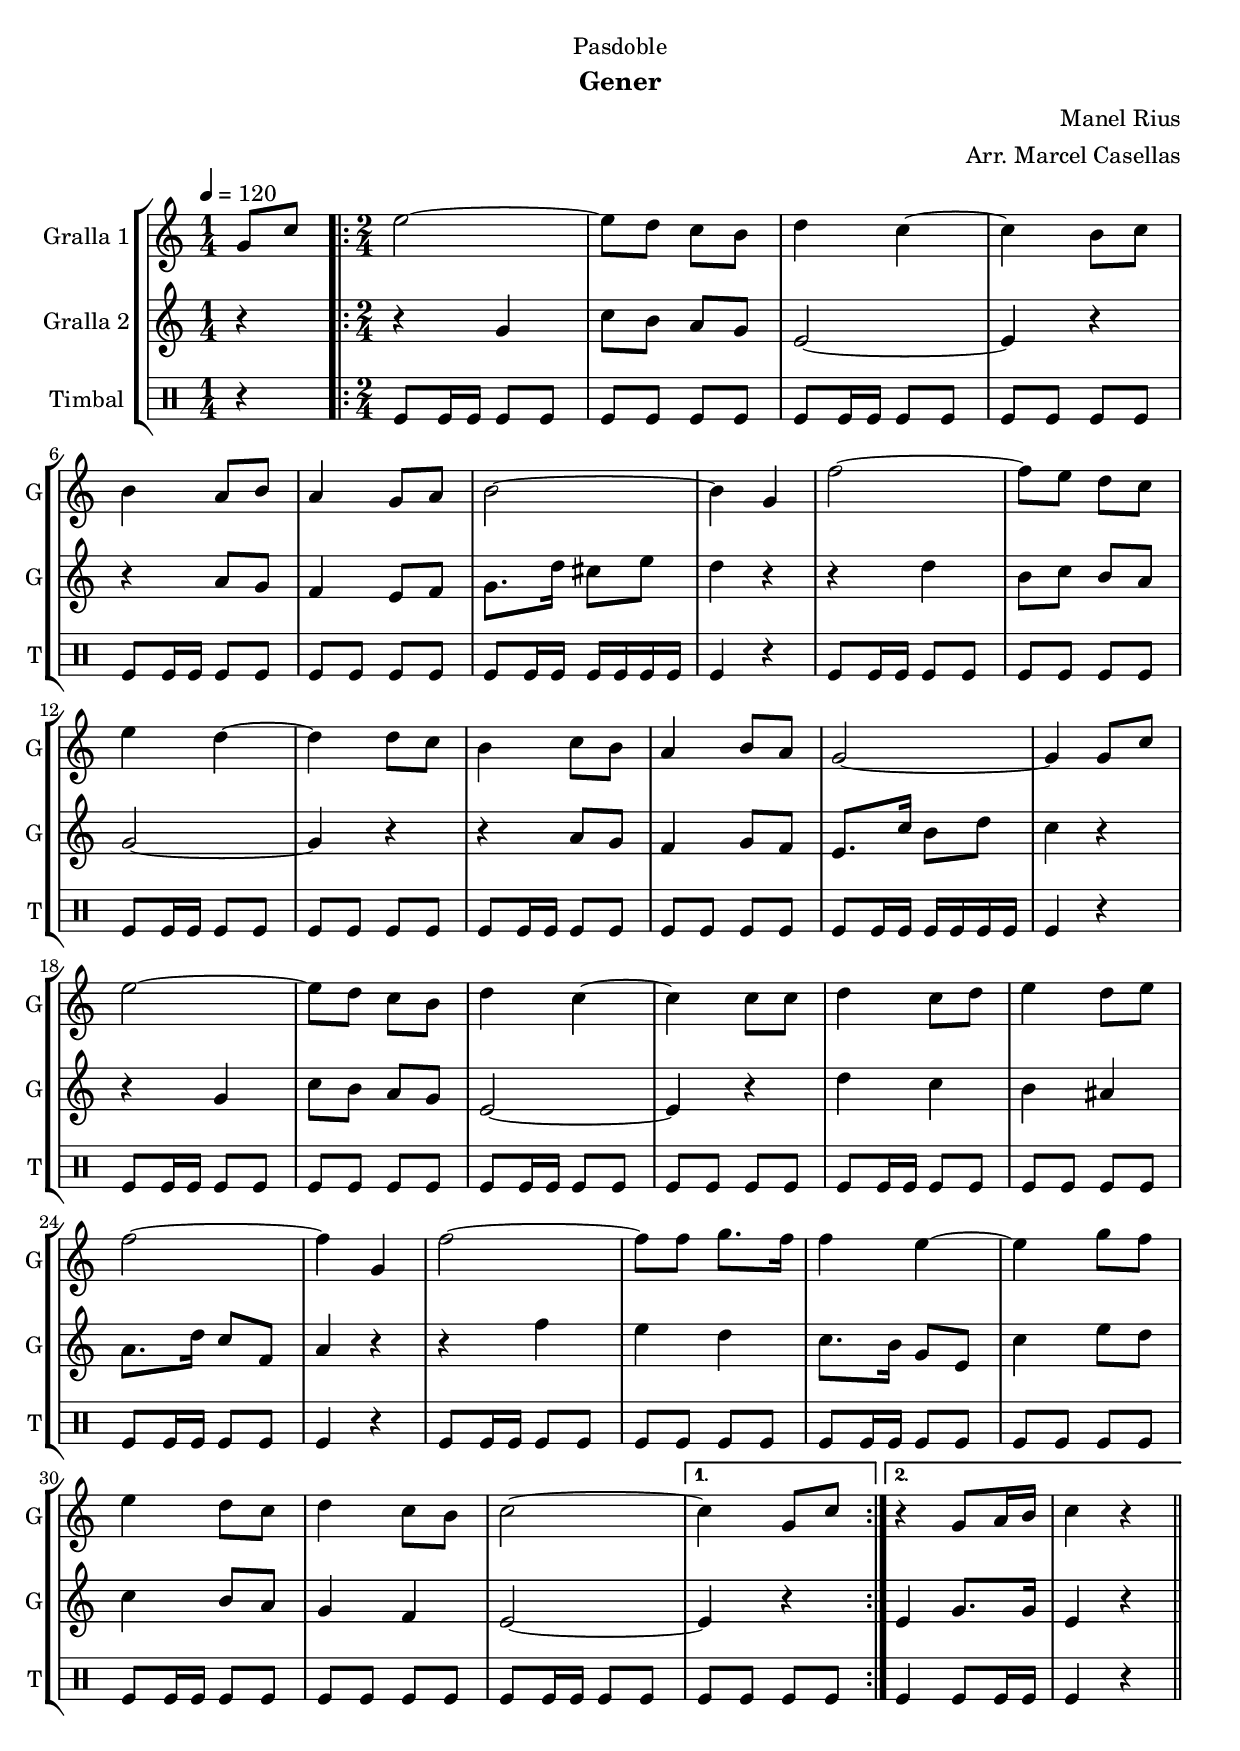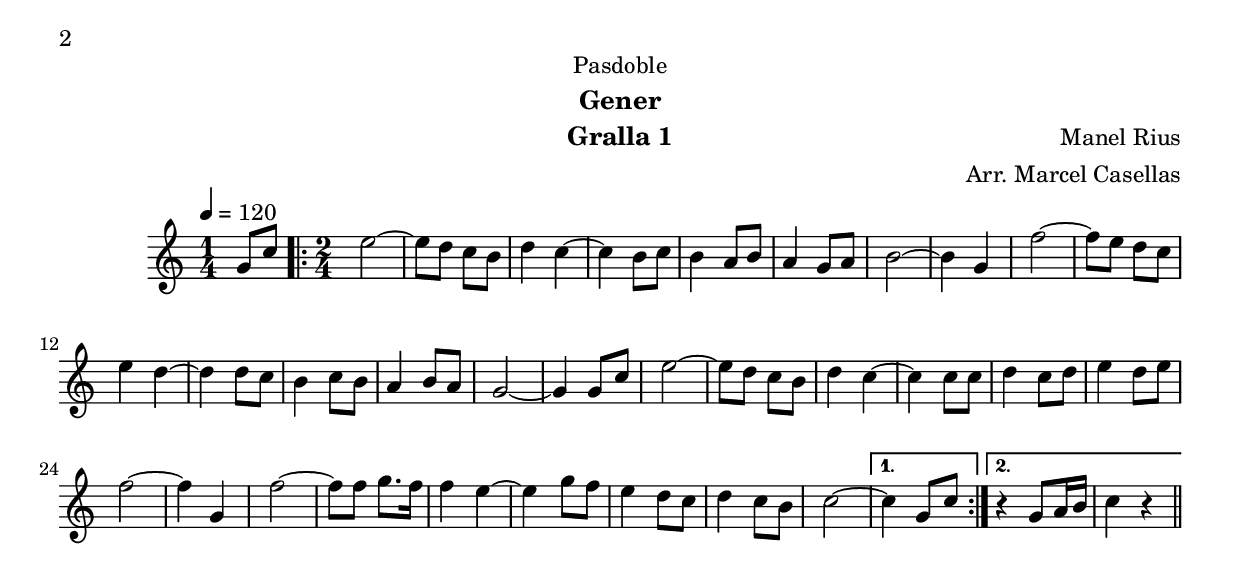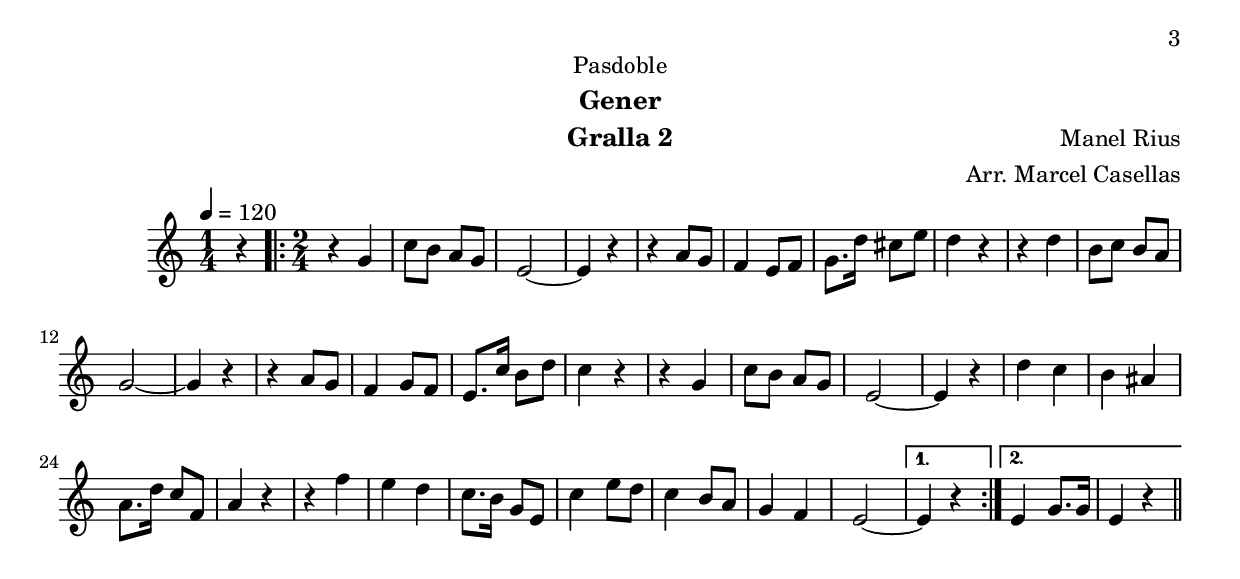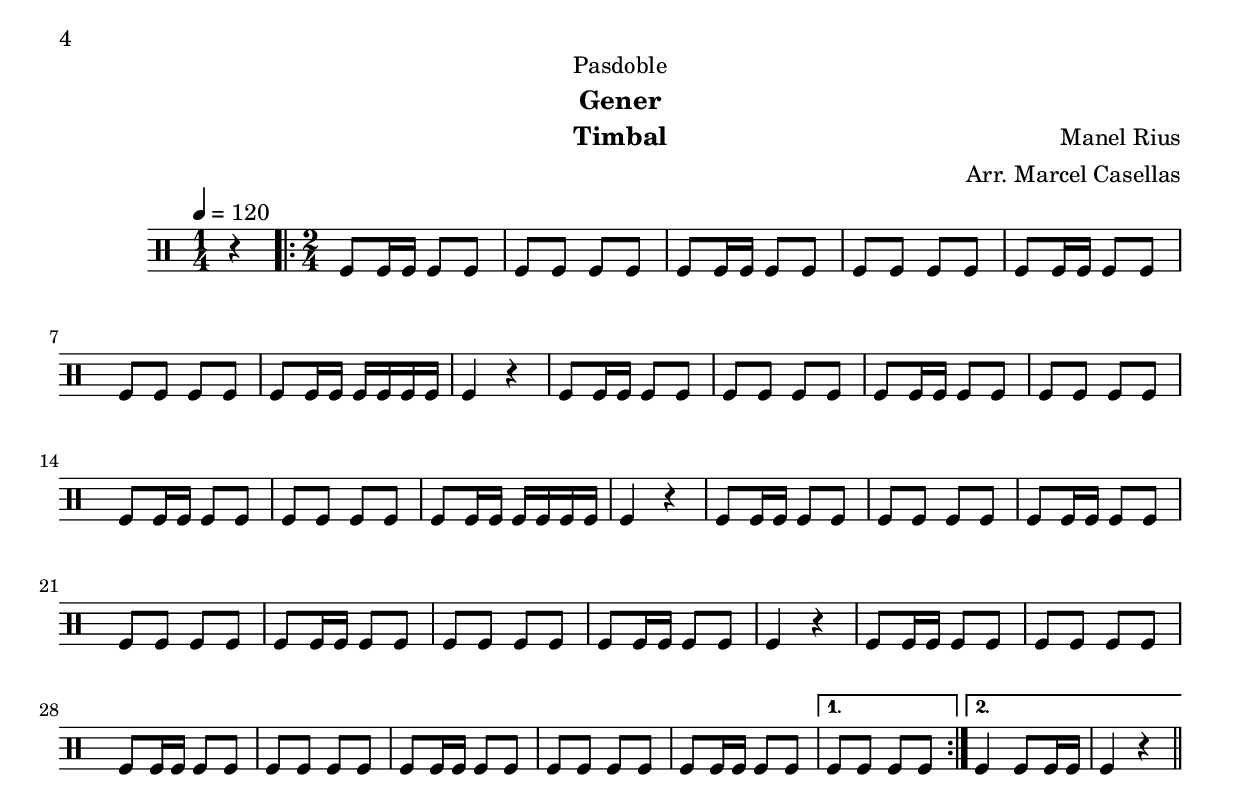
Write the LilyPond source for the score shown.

\version "2.16.2"

\header {
  dedication="Pasdoble"
  title=""
  subtitle="Gener"
  subsubtitle=""
  poet=""
  meter=""
  piece=""
  composer="Manel Rius"
  arranger="Arr. Marcel Casellas"
  opus=""
  instrument=""
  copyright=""
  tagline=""
}

liniaroAa =
\relative g'
{
  \tempo 4=120
  \clef treble
  \key c \major
  \time 1/4
  g8 c  |
  \time 2/4   \repeat volta 2 { e2 ~  |
  e8 d c b  |
  d4 c ~  |
  %05
  c4 b8 c  |
  b4 a8 b  |
  a4 g8 a  |
  b2 ~  |
  b4 g  |
  %10
  f'2 ~  |
  f8 e d c  |
  e4 d ~  |
  d4 d8 c  |
  b4 c8 b  |
  %15
  a4 b8 a  |
  g2 ~  |
  g4 g8 c  |
  e2 ~  |
  e8 d c b  |
  %20
  d4 c ~  |
  c4 c8 c  |
  d4 c8 d  |
  e4 d8 e  |
  f2 ~  |
  %25
  f4 g,  |
  f'2 ~  |
  f8 f g8. f16  |
  f4 e ~  |
  e4 g8 f  |
  %30
  e4 d8 c  |
  d4 c8 b  |
  c2 ~ }
  \alternative { { c4 g8 c }
  { r4 g8 a16 b  |
  %35
  c4 r } } \bar "||"
}

liniaroAb =
\relative g'
{
  \tempo 4=120
  \clef treble
  \key c \major
  \time 1/4
  r4  |
  \time 2/4   \repeat volta 2 { r4 g  |
  c8 b a g  |
  e2 ~  |
  %05
  e4 r  |
  r4 a8 g  |
  f4 e8 f  |
  g8. d'16 cis8 e  |
  d4 r  |
  %10
  r4 d  |
  b8 c b a  |
  g2 ~  |
  g4 r  |
  r4 a8 g  |
  %15
  f4 g8 f  |
  e8. c'16 b8 d  |
  c4 r  |
  r4 g  |
  c8 b a g  |
  %20
  e2 ~  |
  e4 r  |
  d'4 c  |
  b4 ais  |
  a8. d16 c8 f,  |
  %25
  a4 r  |
  r4 f'  |
  e4 d  |
  c8. b16 g8 e  |
  c'4 e8 d  |
  %30
  c4 b8 a  |
  g4 f  |
  e2 ~ }
  \alternative { { e4 r }
  { e4 g8. g16  |
  %35
  e4 r } } \bar "||"
}

liniaroAc =
\drummode
{
  \tempo 4=120
  \time 1/4
  r4  |
  \time 2/4   \repeat volta 2 { tomfl8 tomfl16 tomfl tomfl8 tomfl  |
  tomfl8 tomfl tomfl tomfl  |
  tomfl8 tomfl16 tomfl tomfl8 tomfl  |
  %05
  tomfl8 tomfl tomfl tomfl  |
  tomfl8 tomfl16 tomfl tomfl8 tomfl  |
  tomfl8 tomfl tomfl tomfl  |
  tomfl8 tomfl16 tomfl tomfl tomfl tomfl tomfl  |
  tomfl4 r  |
  %10
  tomfl8 tomfl16 tomfl tomfl8 tomfl  |
  tomfl8 tomfl tomfl tomfl  |
  tomfl8 tomfl16 tomfl tomfl8 tomfl  |
  tomfl8 tomfl tomfl tomfl  |
  tomfl8 tomfl16 tomfl tomfl8 tomfl  |
  %15
  tomfl8 tomfl tomfl tomfl  |
  tomfl8 tomfl16 tomfl tomfl tomfl tomfl tomfl  |
  tomfl4 r  |
  tomfl8 tomfl16 tomfl tomfl8 tomfl  |
  tomfl8 tomfl tomfl tomfl  |
  %20
  tomfl8 tomfl16 tomfl tomfl8 tomfl  |
  tomfl8 tomfl tomfl tomfl  |
  tomfl8 tomfl16 tomfl tomfl8 tomfl  |
  tomfl8 tomfl tomfl tomfl  |
  tomfl8 tomfl16 tomfl tomfl8 tomfl  |
  %25
  tomfl4 r  |
  tomfl8 tomfl16 tomfl tomfl8 tomfl  |
  tomfl8 tomfl tomfl tomfl  |
  tomfl8 tomfl16 tomfl tomfl8 tomfl  |
  tomfl8 tomfl tomfl tomfl  |
  %30
  tomfl8 tomfl16 tomfl tomfl8 tomfl  |
  tomfl8 tomfl tomfl tomfl  |
  tomfl8 tomfl16 tomfl tomfl8 tomfl }
  \alternative { { tomfl8 tomfl tomfl tomfl }
  { tomfl4 tomfl8 tomfl16 tomfl  |
  %35
  tomfl4 r } } \bar "||"
}

\bookpart {
  \score {
    \new StaffGroup {
      \override Score.RehearsalMark #'self-alignment-X = #LEFT
      <<
        \new Staff \with {instrumentName = #"Gralla 1" shortInstrumentName = #"G"} \liniaroAa
        \new Staff \with {instrumentName = #"Gralla 2" shortInstrumentName = #"G"} \liniaroAb
        \new DrumStaff \with {instrumentName = #"Timbal" shortInstrumentName = #"T"} \liniaroAc
      >>
    }
    \layout {}
  }
  \score { \unfoldRepeats
    \new StaffGroup {
      \override Score.RehearsalMark #'self-alignment-X = #LEFT
      <<
        \new Staff \with {instrumentName = #"Gralla 1" shortInstrumentName = #"G"} \liniaroAa
        \new Staff \with {instrumentName = #"Gralla 2" shortInstrumentName = #"G"} \liniaroAb
        \new DrumStaff \with {instrumentName = #"Timbal" shortInstrumentName = #"T"} \liniaroAc
      >>
    }
    \midi {
      \set Staff.midiInstrument = "oboe"
      \set DrumStaff.midiInstrument = "drums"
    }
  }
}

\bookpart {
  \header {instrument="Gralla 1"}
  \score {
    \new StaffGroup {
      \override Score.RehearsalMark #'self-alignment-X = #LEFT
      <<
        \new Staff \liniaroAa
      >>
    }
    \layout {}
  }
  \score { \unfoldRepeats
    \new StaffGroup {
      \override Score.RehearsalMark #'self-alignment-X = #LEFT
      <<
        \new Staff \liniaroAa
      >>
    }
    \midi {
      \set Staff.midiInstrument = "oboe"
      \set DrumStaff.midiInstrument = "drums"
    }
  }
}

\bookpart {
  \header {instrument="Gralla 2"}
  \score {
    \new StaffGroup {
      \override Score.RehearsalMark #'self-alignment-X = #LEFT
      <<
        \new Staff \liniaroAb
      >>
    }
    \layout {}
  }
  \score { \unfoldRepeats
    \new StaffGroup {
      \override Score.RehearsalMark #'self-alignment-X = #LEFT
      <<
        \new Staff \liniaroAb
      >>
    }
    \midi {
      \set Staff.midiInstrument = "oboe"
      \set DrumStaff.midiInstrument = "drums"
    }
  }
}

\bookpart {
  \header {instrument="Timbal"}
  \score {
    \new StaffGroup {
      \override Score.RehearsalMark #'self-alignment-X = #LEFT
      <<
        \new DrumStaff \liniaroAc
      >>
    }
    \layout {}
  }
  \score { \unfoldRepeats
    \new StaffGroup {
      \override Score.RehearsalMark #'self-alignment-X = #LEFT
      <<
        \new DrumStaff \liniaroAc
      >>
    }
    \midi {
      \set Staff.midiInstrument = "oboe"
      \set DrumStaff.midiInstrument = "drums"
    }
  }
}

